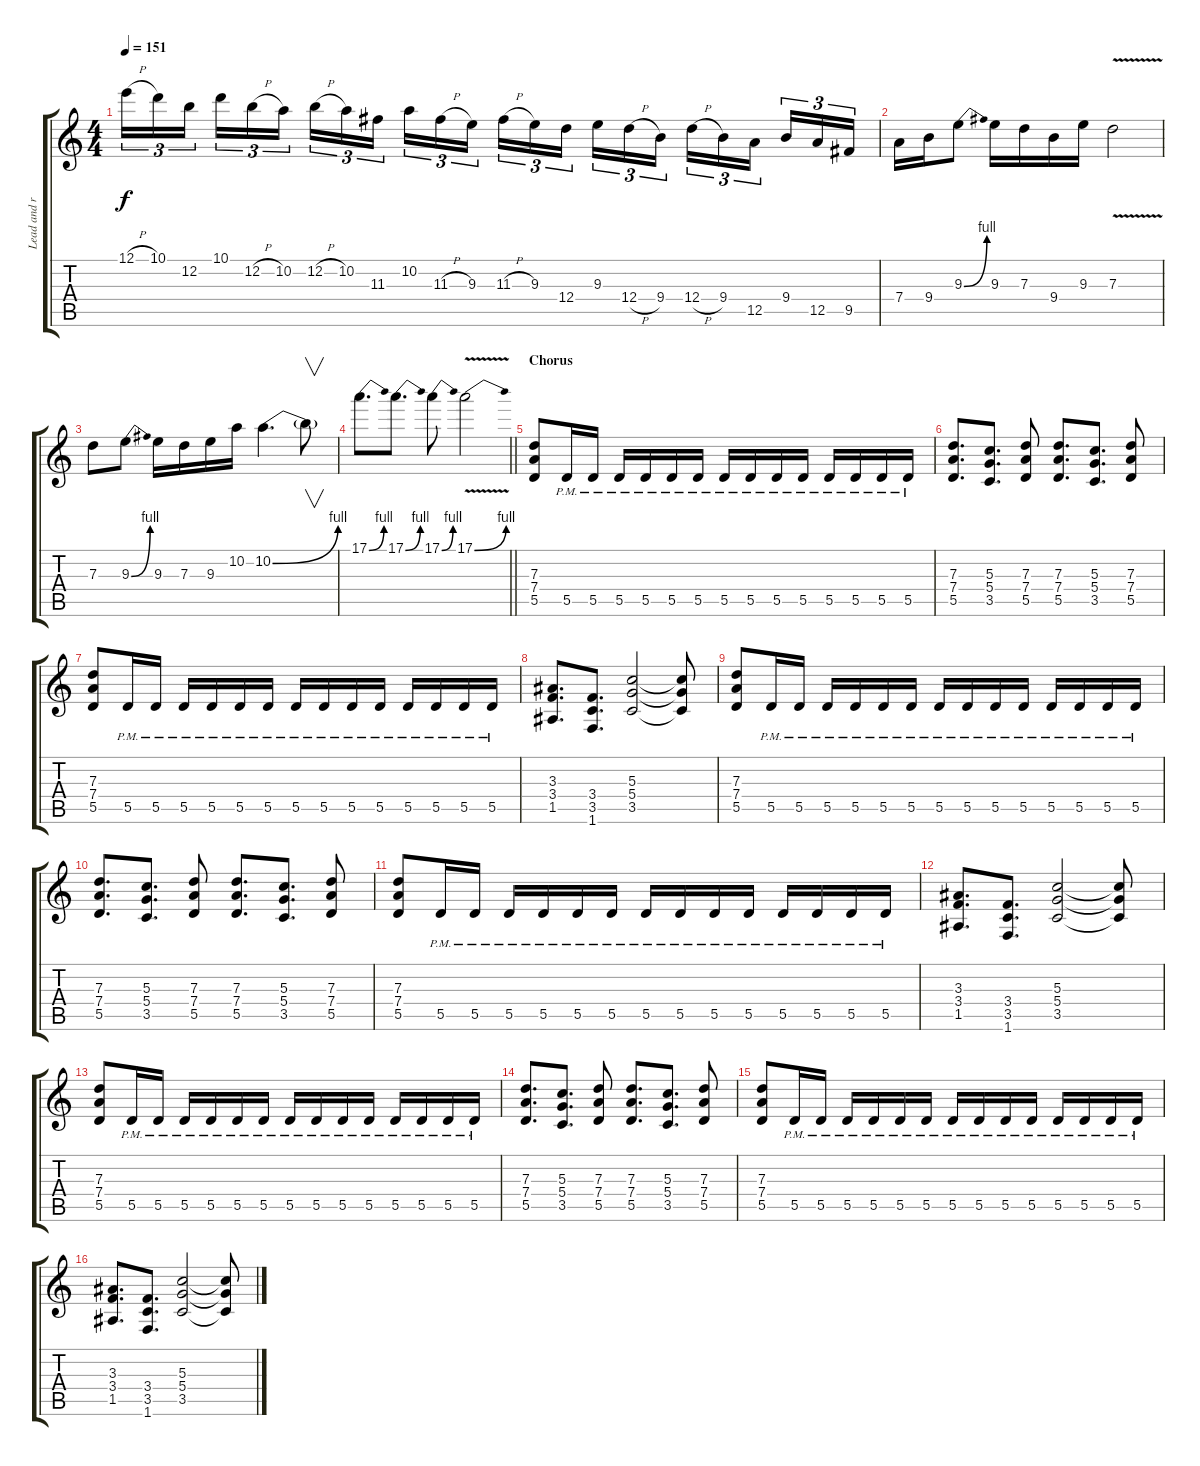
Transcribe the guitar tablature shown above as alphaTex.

\track ("Lead and rhythm guitar" "Lead and r") {instrument distortionguitar}
\staff {score tabs}
\tuning (E4 B3 G3 D3 A2 E2) {hide}
\ts (4 4)
\tempo 151
\clef g2
\ks c
12.1{h}.16{tu (3 2) dy f} 10.1.16{tu (3 2)} 12.2.16{tu (3 2) beam splitsecondary} 10.1.16{tu (3 2)} 12.2{h}.16{tu (3 2)} 10.2.16{tu (3 2)} 12.2{h}.16{tu (3 2)} 10.2.16{tu (3 2)} 11.3.16{tu (3 2) beam splitsecondary} 10.2.16{tu (3 2)} 11.3{h}.16{tu (3 2)} 9.3.16{tu (3 2)} 11.3{h}.16{tu (3 2)} 9.3.16{tu (3 2)} 12.4.16{tu (3 2) beam splitsecondary} 9.3.16{tu (3 2)} 12.4{h}.16{tu (3 2)} 9.4.16{tu (3 2)} 12.4{h}.16{tu (3 2)} 9.4.16{tu (3 2)} 12.5.16{tu (3 2) beam splitsecondary} 9.4.16{tu (3 2)} 12.5.16{tu (3 2)} 9.5.16{tu (3 2)} |
7.4.16 9.4.16 9.3{be (bend 0 0 60 4)}.8 9.3.16 7.3.16 9.4.16 9.3.16 7.3{v}.2 |
7.3.8 9.3{be (bend 0 0 60 4)}.8 9.3.16 7.3.16 9.3.16 10.2.16 10.2{be (bend 0 0 60 4)}.4{d} 10.2{t}.8{v} |
\barLineRight lightlight
17.1{be (bend 0 0 60 4)}.8{d} 17.1{be (bend 0 0 60 4)}.8{d} 17.1{be (bend 0 0 60 4)}.8 17.1{be (bend 0 0 60 4) v}.2 |
\section ("" "Chorus")
(7.3 7.4 5.5).8 5.5{pm}.16 5.5{pm}.16 5.5{pm}.16 5.5{pm}.16 5.5{pm}.16 5.5{pm}.16 5.5{pm}.16 5.5{pm}.16 5.5{pm}.16 5.5{pm}.16 5.5{pm}.16 5.5{pm}.16 5.5{pm}.16 5.5{pm}.16 |
(7.3 7.4 5.5).8{d} (5.3 5.4 3.5).8{d} (7.3 7.4 5.5).8 (7.3 7.4 5.5).8{d} (5.3 5.4 3.5).8{d} (7.3 7.4 5.5).8 |
(7.3 7.4 5.5).8 5.5{pm}.16 5.5{pm}.16 5.5{pm}.16 5.5{pm}.16 5.5{pm}.16 5.5{pm}.16 5.5{pm}.16 5.5{pm}.16 5.5{pm}.16 5.5{pm}.16 5.5{pm}.16 5.5{pm}.16 5.5{pm}.16 5.5{pm}.16 |
(3.3 3.4 1.5).8{d} (3.4 3.5 1.6).8{d} (5.3 5.4 3.5).2 (5.3{t} 5.4{t} 3.5{t}).8 |
(7.3 7.4 5.5).8 5.5{pm}.16 5.5{pm}.16 5.5{pm}.16 5.5{pm}.16 5.5{pm}.16 5.5{pm}.16 5.5{pm}.16 5.5{pm}.16 5.5{pm}.16 5.5{pm}.16 5.5{pm}.16 5.5{pm}.16 5.5{pm}.16 5.5{pm}.16 |
(7.3 7.4 5.5).8{d} (5.3 5.4 3.5).8{d} (7.3 7.4 5.5).8 (7.3 7.4 5.5).8{d} (5.3 5.4 3.5).8{d} (7.3 7.4 5.5).8 |
(7.3 7.4 5.5).8 5.5{pm}.16 5.5{pm}.16 5.5{pm}.16 5.5{pm}.16 5.5{pm}.16 5.5{pm}.16 5.5{pm}.16 5.5{pm}.16 5.5{pm}.16 5.5{pm}.16 5.5{pm}.16 5.5{pm}.16 5.5{pm}.16 5.5{pm}.16 |
(3.3 3.4 1.5).8{d} (3.4 3.5 1.6).8{d} (5.3 5.4 3.5).2 (5.3{t} 5.4{t} 3.5{t}).8 |
(7.3 7.4 5.5).8 5.5{pm}.16 5.5{pm}.16 5.5{pm}.16 5.5{pm}.16 5.5{pm}.16 5.5{pm}.16 5.5{pm}.16 5.5{pm}.16 5.5{pm}.16 5.5{pm}.16 5.5{pm}.16 5.5{pm}.16 5.5{pm}.16 5.5{pm}.16 |
(7.3 7.4 5.5).8{d} (5.3 5.4 3.5).8{d} (7.3 7.4 5.5).8 (7.3 7.4 5.5).8{d} (5.3 5.4 3.5).8{d} (7.3 7.4 5.5).8 |
(7.3 7.4 5.5).8 5.5{pm}.16 5.5{pm}.16 5.5{pm}.16 5.5{pm}.16 5.5{pm}.16 5.5{pm}.16 5.5{pm}.16 5.5{pm}.16 5.5{pm}.16 5.5{pm}.16 5.5{pm}.16 5.5{pm}.16 5.5{pm}.16 5.5{pm}.16 |
(3.3 3.4 1.5).8{d} (3.4 3.5 1.6).8{d} (5.3 5.4 3.5).2 (5.3{t} 5.4{t} 3.5{t}).8
